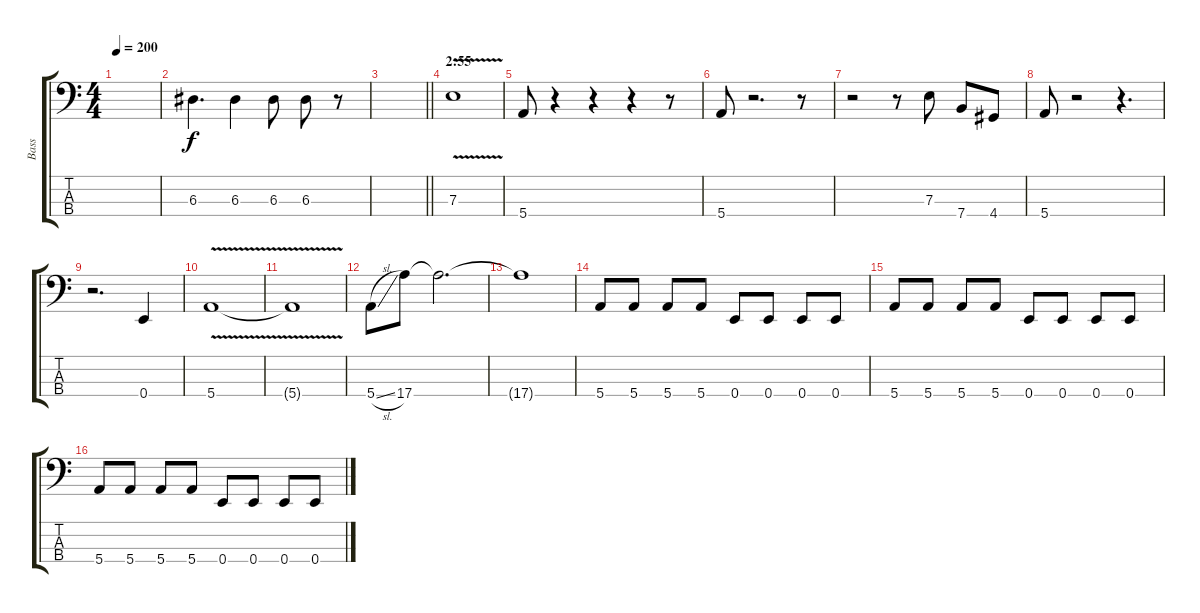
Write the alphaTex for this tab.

\track ("Bass" "Bass") {instrument electricbasspick}
\staff {score tabs}
\tuning (G2 D2 A1 E1) {hide}
\ts (4 4)
\tempo 200
\clef f4
\ks c
|
6.3.4{d} 6.3.4 6.3.8 6.3.8 r.8 |
\barLineRight lightlight
|
\section ("" "2:55")
7.3{v}.1 |
5.4.8 r.4 r.4 r.4 r.8 |
5.4.8 r.2{d} r.8 |
r.2 r.8 7.3.8 7.4.8 4.4.8 |
5.4.8 r.2 r.4{d} |
r.2{d} 0.4.4 |
5.4{v}.1 |
5.4{t}.1 |
5.4{sl}.8 17.4.8 17.4{t}.2{d} |
17.4{t}.1 |
5.4.8 5.4.8 5.4.8 5.4.8 0.4.8 0.4.8 0.4.8 0.4.8 |
5.4.8 5.4.8 5.4.8 5.4.8 0.4.8 0.4.8 0.4.8 0.4.8 |
5.4.8 5.4.8 5.4.8 5.4.8 0.4.8 0.4.8 0.4.8 0.4.8
